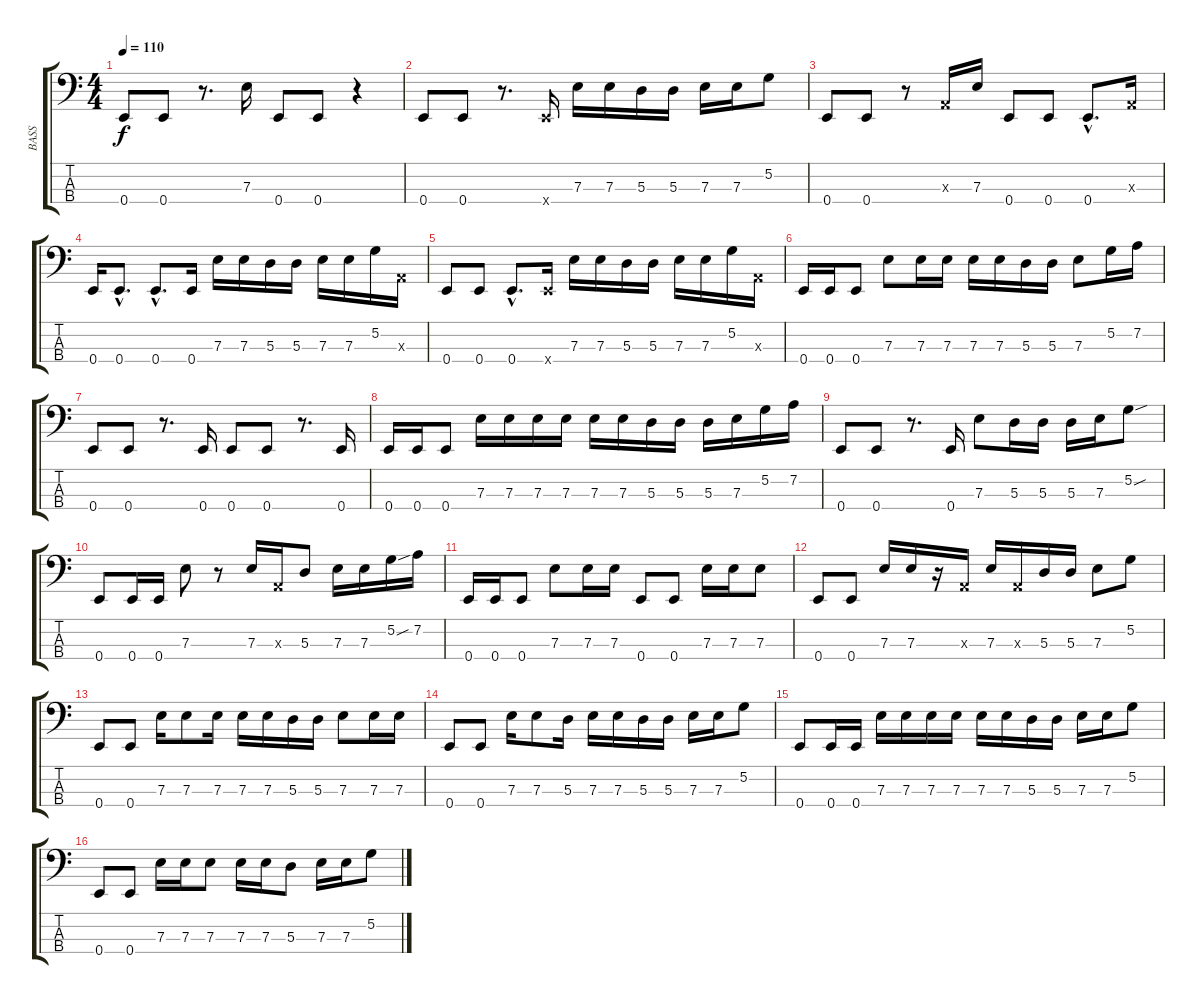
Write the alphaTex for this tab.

\track ("BASS" "BASS") {instrument electricbassfinger}
\staff {score tabs}
\tuning (G2 D2 A1 E1) {hide}
\ts (4 4)
\tempo 110
\clef f4
\ks c
0.4.8{dy f} 0.4.8 r.8{d} 7.3.16 0.4.8 0.4.8 r.4 |
0.4.8 0.4.8 r.8{d} 0.4{x}.16 7.3.16 7.3.16 5.3.16 5.3.16 7.3.16 7.3.16 5.2.8 |
0.4.8 0.4.8 r.8 0.3{x}.16 7.3.16 0.4.8 0.4.8 0.4{hac}.8{d} 0.3{x}.16 |
0.4.16 0.4{hac}.8{d} 0.4{hac}.8{d} 0.4.16 7.3.16 7.3.16 5.3.16 5.3.16 7.3.16 7.3.16 5.2.16 0.3{x}.16 |
0.4.8 0.4.8 0.4{hac}.8{d} 0.4{x}.16 7.3.16 7.3.16 5.3.16 5.3.16 7.3.16 7.3.16 5.2.16 0.3{x}.16 |
0.4.16 0.4.16 0.4.8 7.3.8 7.3.16 7.3.16 7.3.16 7.3.16 5.3.16 5.3.16 7.3.8 5.2.16 7.2.16 |
0.4.8 0.4.8 r.8{d} 0.4.16 0.4.8 0.4.8 r.8{d} 0.4.16 |
0.4.16 0.4.16 0.4.8 7.3.16 7.3.16 7.3.16 7.3.16 7.3.16 7.3.16 5.3.16 5.3.16 5.3.16 7.3.16 5.2.16 7.2.16 |
0.4.8 0.4.8 r.8{d} 0.4.16 7.3.8 5.3.16 5.3.16 5.3.16 7.3.16 5.2{sou}.8 |
0.4.8 0.4.16 0.4.16 7.3.8 r.8 7.3.16 0.3{x}.16 5.3.8 7.3.16 7.3.16 5.2{sou}.16 7.2.16 |
0.4.16 0.4.16 0.4.8 7.3.8 7.3.16 7.3.16 0.4.8 0.4.8 7.3.16 7.3.16 7.3.8 |
0.4.8 0.4.8 7.3.16 7.3.16 r.16 0.3{x}.16 7.3.16 0.3{x}.16 5.3.16 5.3.16 7.3.8 5.2.8 |
0.4.8 0.4.8 7.3.16 7.3.8 7.3.16 7.3.16 7.3.16 5.3.16 5.3.16 7.3.8 7.3.16 7.3.16 |
0.4.8 0.4.8 7.3.16 7.3.8 5.3.16 7.3.16 7.3.16 5.3.16 5.3.16 7.3.16 7.3.16 5.2.8 |
0.4.8 0.4.16 0.4.16 7.3.16 7.3.16 7.3.16 7.3.16 7.3.16 7.3.16 5.3.16 5.3.16 7.3.16 7.3.16 5.2.8 |
0.4.8 0.4.8 7.3.16 7.3.16 7.3.8 7.3.16 7.3.16 5.3.8 7.3.16 7.3.16 5.2.8
